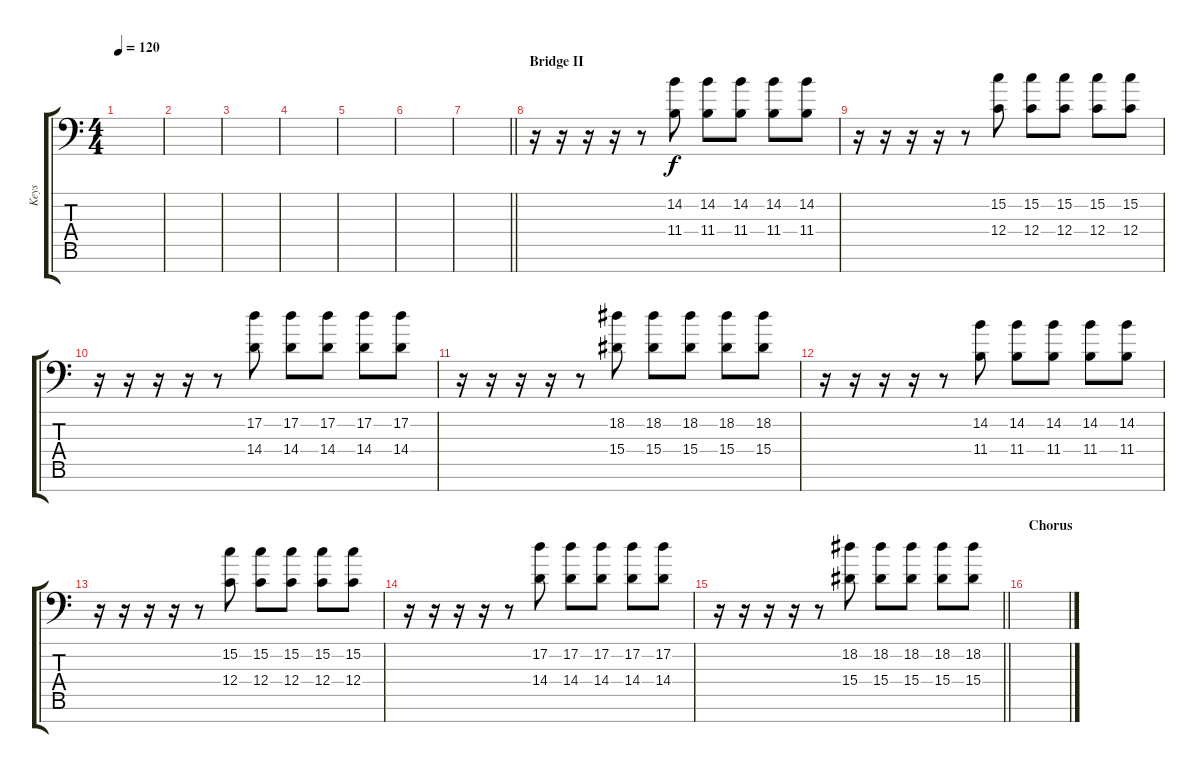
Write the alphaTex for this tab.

\track ("Keys" "Keys") {instrument stringensemble1}
\staff {score tabs}
\tuning (D4 A3 F3 C3 G2 D2 A1) {hide}
\ts (4 4)
\tempo 120
\clef f4
\ks c
|
|
|
|
|
|
\barLineRight lightlight
|
\section ("" "Bridge II")
r.16 r.16 r.16 r.16 r.8 (14.2 11.4).8 (14.2 11.4).8 (14.2 11.4).8 (14.2 11.4).8 (14.2 11.4).8 |
r.16 r.16 r.16 r.16 r.8 (15.2 12.4).8 (15.2 12.4).8 (15.2 12.4).8 (15.2 12.4).8 (15.2 12.4).8 |
r.16 r.16 r.16 r.16 r.8 (17.2 14.4).8 (17.2 14.4).8 (17.2 14.4).8 (17.2 14.4).8 (17.2 14.4).8 |
r.16 r.16 r.16 r.16 r.8 (18.2 15.4).8 (18.2 15.4).8 (18.2 15.4).8 (18.2 15.4).8 (18.2 15.4).8 |
r.16 r.16 r.16 r.16 r.8 (14.2 11.4).8 (14.2 11.4).8 (14.2 11.4).8 (14.2 11.4).8 (14.2 11.4).8 |
r.16 r.16 r.16 r.16 r.8 (15.2 12.4).8 (15.2 12.4).8 (15.2 12.4).8 (15.2 12.4).8 (15.2 12.4).8 |
r.16 r.16 r.16 r.16 r.8 (17.2 14.4).8 (17.2 14.4).8 (17.2 14.4).8 (17.2 14.4).8 (17.2 14.4).8 |
\barLineRight lightlight
r.16 r.16 r.16 r.16 r.8 (18.2 15.4).8 (18.2 15.4).8 (18.2 15.4).8 (18.2 15.4).8 (18.2 15.4).8 |
\section ("" "Chorus")
